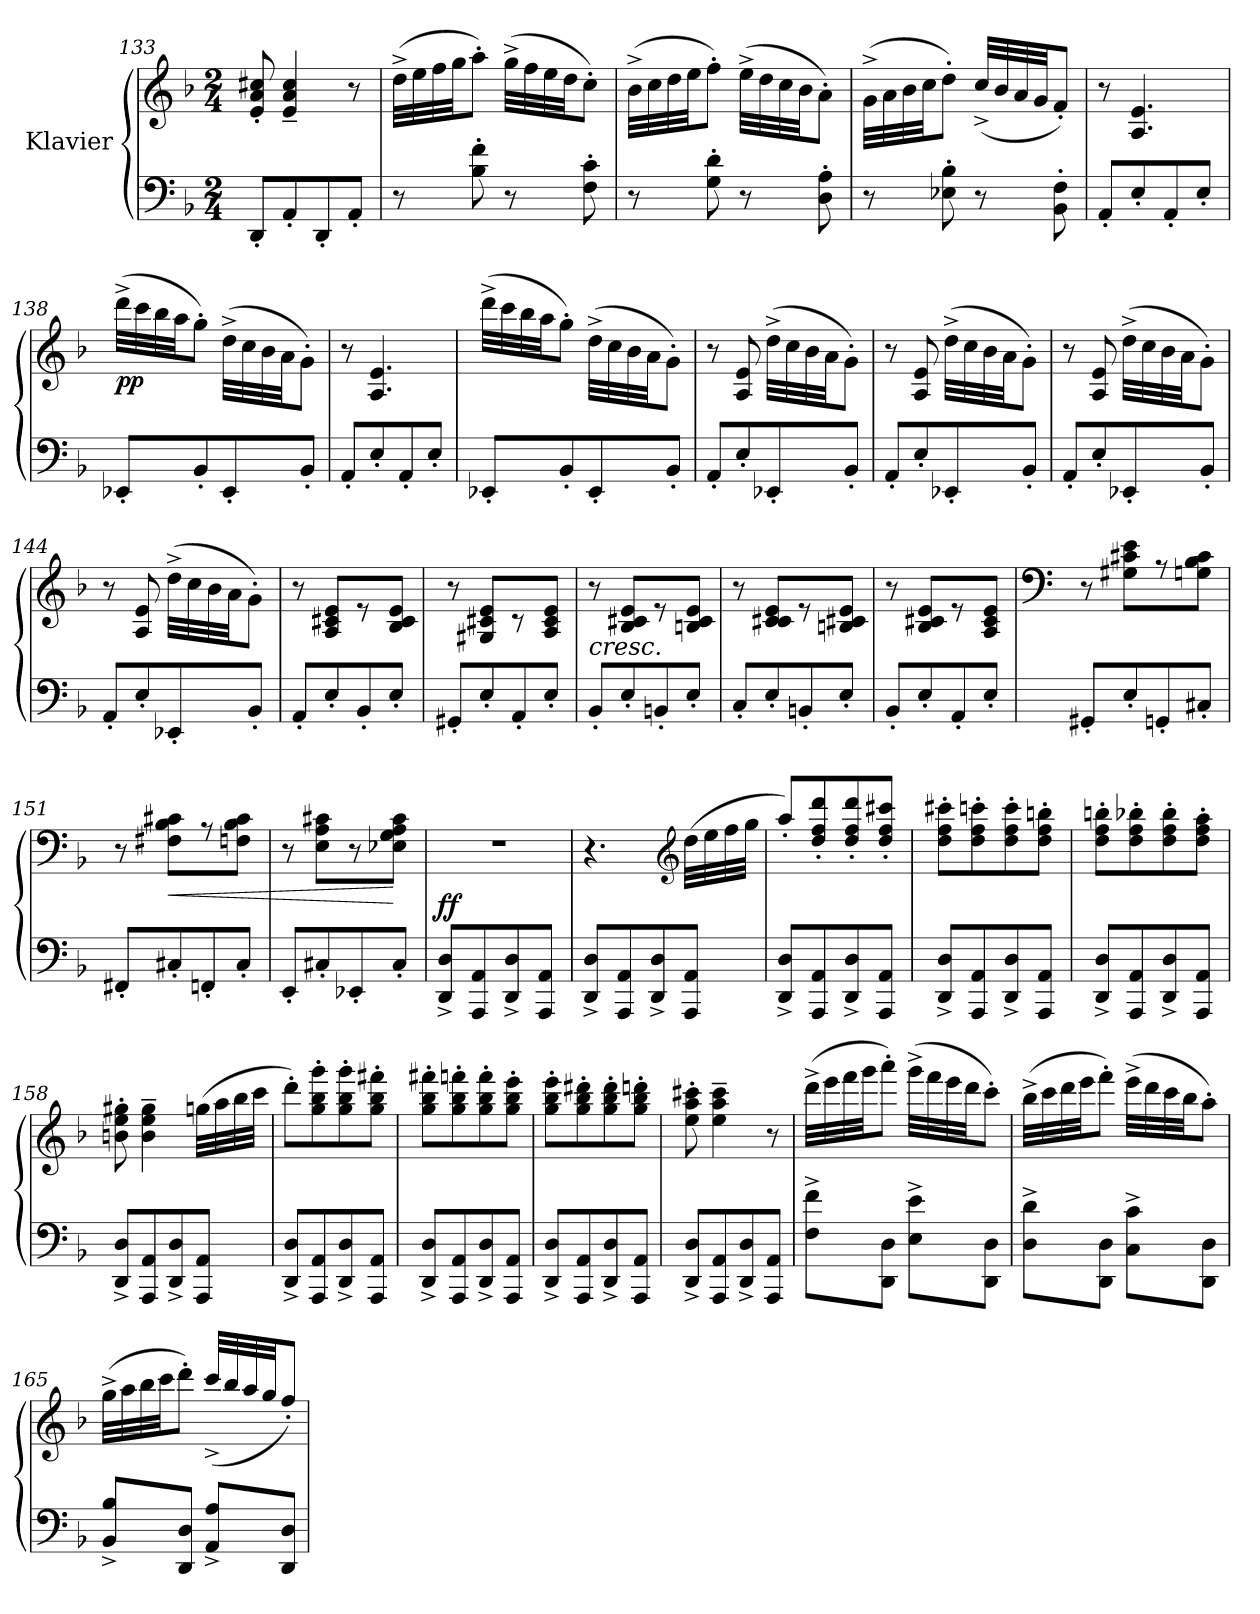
**kern	**kern	**dynam
*part1	*part1	*part1
*staff2	*staff1	*staff1/2
*I"Klavier	*	*
*clefF4	*clefG2	*
*k[b-]	*k[b-]	*
*M2/4	*M2/4	*
=133	=133	=133
8DD'/L	8e/' 8a/' 8cc#X/'	.
8AA'/	4e/~ 4a/~ 4cc#/~	.
8DD'/	.	.
8AA'/J	8r	.
=134	=134	=134
8r	(>32dd^\LLL	.
.	32ee\	.
.	32ff\	.
.	32gg\JJ	.
8B-\' 8f\'	8aa'\J)	.
8r	(>32gg^\LLL	.
.	32ff\	.
.	32ee\	.
.	32dd\JJ	.
8F\' 8c\'	8cc'\J)	.
!!LO:LB:g=z
=135	=135	=135
8r	(>32b-^\LLL	.
.	32cc\	.
.	32dd\	.
.	32ee\JJ	.
8G\' 8d\'	8ff'\J)	.
8r	(>32ee^\LLL	.
.	32dd\	.
.	32cc\	.
.	32b-\JJ	.
8D\' 8A\'	8a'\J)	.
=136	=136	=136
8r	(>32g^\LLL	.
.	32a\	.
.	32b-\	.
.	32cc\JJ	.
8E-X\' 8B-\'	8dd'\J)	.
8r	(<32cc^/LLL	.
.	32b-/	.
.	32a/	.
.	32g/JJ	.
8BB-\' 8F\'	8f'/J)	.
=137	=137	=137
8AA'/L	8r	.
8E'/	4.A/ 4.e/	.
8AA'/	.	.
8E'/J	.	.
=138	=138	=138
!	!	!LO:DY:b
8EE-X'/L	(>32ddd^\LLL	pp
.	32ccc\	.
.	32bb-\	.
.	32aa\JJ	.
8BB-'/	8gg'\J)	.
8EE-'/	(>32dd^\LLL	.
.	32cc\	.
.	32b-\	.
.	32a\JJ	.
8BB-'/J	8g'\J)	.
=139	=139	=139
8AA'/L	8r	.
8E'/	4.A/ 4.e/	.
8AA'/	.	.
8E'/J	.	.
!!LO:LB:g=z
=140	=140	=140
8EE-X'/L	(>32ddd^\LLL	.
.	32ccc\	.
.	32bb-\	.
.	32aa\JJ	.
8BB-'/	8gg'\J)	.
8EE-'/	(>32dd^\LLL	.
.	32cc\	.
.	32b-\	.
.	32a\JJ	.
8BB-'/J	8g'\J)	.
=141	=141	=141
8AA'/L	8r	.
8E'/	8A/ 8e/	.
8EE-X'/	(>32dd^\LLL	.
.	32cc\	.
.	32b-\	.
.	32a\JJ	.
8BB-'/J	8g'\J)	.
=142	=142	=142
8AA'/L	8r	.
8E'/	8A/ 8e/	.
8EE-X'/	(>32dd^\LLL	.
.	32cc\	.
.	32b-\	.
.	32a\JJ	.
8BB-'/J	8g'\J)	.
=143	=143	=143
8AA'/L	8r	.
8E'/	8A/ 8e/	.
8EE-X'/	(>32dd^\LLL	.
.	32cc\	.
.	32b-\	.
.	32a\JJ	.
8BB-'/J	8g'\J)	.
=144	=144	=144
8AA'/L	8r	.
8E'/	8A/ 8e/	.
8EE-X'/	(>32dd^\LLL	.
.	32cc\	.
.	32b-\	.
.	32a\JJ	.
8BB-'/J	8g'\J)	.
=145	=145	=145
8AA'/L	8r	.
8E'/	8A/ 8c#X/ 8e/L	.
8BB-'/	8r	.
8E'/J	8B-/ 8c#/ 8e/J	.
!!LO:PB:g=z
=146	=146	=146
8GG#X'/L	8r	.
8E'/	8G#X/ 8c#X/ 8e/L	.
8AA'/	8r	.
8E'/J	8A/ 8c#/ 8e/J	.
=147	=147	=147
!	!LO:TX:b:i:t=cresc.	!
8BB-'/L	8r	.
8E'/	8B-/ 8c#X/ 8e/L	.
8BBn'/	8r	.
8E'/J	8Bn/ 8c#/ 8e/J	.
=148	=148	=148
8C'/L	8r	.
8E'/	8c/ 8c#X/ 8e/L	.
8BBn'/	8r	.
8E'/J	8Bn/ 8c#X/ 8e/J	.
=149	=149	=149
8BB-i'/L	8r	.
8E'/	8B-i/ 8c#X/ 8e/L	.
8AA'/	8r	.
8E'/J	8A/ 8c#/ 8e/J	.
=150	=150	=150
*	*clefF4	*
8GG#X'/L	8r	.
8E'/	8G#X\ 8c#X\ 8e\L	.
8GGn'/	8r	.
8C#X'/J	8Gn\ 8B-i\ 8c#\J	.
=151	=151	=151
8FF#X'/L	8r	.
!	!	!LO:HP:b
8C#X'/	8F#X\ 8B-\ 8c#X\L	<
8FFn'/	8r	.
8C#'/J	8Fn\ 8B-\ 8c#\J	.
=152	=152	=152
8EE'/L	8r	.
8C#X'/	8E\ 8A\ 8c#X\L	.
8EE-X'/	8r	.
8C#'/J	8E-X\ 8G\ 8A\ 8c#\J	[
!!LO:LB:g=z
=153	=153	=153
!	!	!LO:DY:a=2
8DD/^ 8D/^L	2r	ff
8AAA/ 8AA/	.	.
8DD/^ 8D/^	.	.
8AAA/ 8AA/J	.	.
=154	=154	=154
8DD/^ 8D/^L	4.r	.
8AAA/ 8AA/	.	.
8DD/^ 8D/^	.	.
*	*clefG2	*
8AAA/ 8AA/J	(>32dd\LLL	.
.	32ee\	.
.	32ff\	.
.	32gg\JJJ	.
=155	=155	=155
8DD/^ 8D/^L	8aa'/L)	.
8AAA/ 8AA/	8dd/' 8ff/' 8ddd/'	.
8DD/^ 8D/^	8dd/' 8ff/' 8ddd/'	.
8AAA/ 8AA/J	8dd/' 8ff/' 8ccc#X/'J	.
=156	=156	=156
8DD/^ 8D/^L	8dd\' 8ff\' 8ccc#X\'L	.
8AAA/ 8AA/	8dd\' 8ff\' 8cccn\'	.
8DD/^ 8D/^	8dd\' 8ff\' 8ccc\'	.
8AAA/ 8AA/J	8dd\' 8ff\' 8bbn\'J	.
=157	=157	=157
8DD/^ 8D/^L	8dd\' 8ff\' 8bbn\'L	.
8AAA/ 8AA/	8dd\' 8ff\' 8bb-X\'	.
8DD/^ 8D/^	8dd\' 8ff\' 8bb-\'	.
8AAA/ 8AA/J	8dd\' 8ff\' 8aa\'J	.
=158	=158	=158
8DD/^ 8D/^L	8bn\' 8ee\' 8gg#X\'	.
8AAA/ 8AA/	4b\~ 4ee\~ 4gg#\~	.
8DD/^ 8D/^	.	.
8AAA/ 8AA/J	(>32ggn\LLL	.
.	32aa\	.
.	32bb-\	.
.	32ccc\JJJ	.
!!LO:LB:g=z
=159	=159	=159
8DD/^ 8D/^L	8ddd'\L)	.
8AAA/ 8AA/	8gg\' 8bb-\' 8ggg\'	.
8DD/^ 8D/^	8gg\' 8bb-\' 8ggg\'	.
8AAA/ 8AA/J	8gg\' 8bb-\' 8fff#X\'J	.
=160	=160	=160
8DD/^ 8D/^L	8gg\' 8bb-\' 8fff#X\'L	.
8AAA/ 8AA/	8gg\' 8bb-\' 8fffn\'	.
8DD/^ 8D/^	8gg\' 8bb-\' 8fff\'	.
8AAA/ 8AA/J	8gg\' 8bb-\' 8eee\'J	.
=161	=161	=161
8DD/^ 8D/^L	8gg\' 8bb-\' 8eee\'L	.
8AAA/ 8AA/	8gg\' 8bb-\' 8ddd#X\'	.
8DD/^ 8D/^	8gg\' 8bb-\' 8ddd#\'	.
8AAA/ 8AA/J	8gg\' 8bb-\' 8dddn\'J	.
=162	=162	=162
8DD/^ 8D/^L	8ee\' 8aa\' 8ccc#X\'	.
8AAA/ 8AA/	4ee\~ 4aa\~ 4ccc#\~	.
8DD/^ 8D/^	.	.
8AAA/ 8AA/J	8r	.
=163	=163	=163
8F\^ 8f\^L	(>32ddd^\LLL	.
.	32eee\	.
.	32fff\	.
.	32ggg\JJ	.
8DD\ 8D\J	8aaa'\J)	.
8E\^ 8e\^L	(>32ggg^\LLL	.
.	32fff\	.
.	32eee\	.
.	32ddd\JJ	.
8DD\ 8D\J	8ccc'\J)	.
=164	=164	=164
8D\^ 8d\^L	(>32bb-^\LLL	.
.	32ccc\	.
.	32ddd\	.
.	32eee\JJ	.
8DD\ 8D\J	8fff'\J)	.
8C\^ 8c\^L	(>32eee^\LLL	.
.	32ddd\	.
.	32ccc\	.
.	32bb-\JJ	.
8DD\ 8D\J	8aa'\J)	.
!!LO:LB:g=z
=165	=165	=165
8BB-/^ 8B-/^L	(>32gg^\LLL	.
.	32aa\	.
.	32bb-\	.
.	32ccc\JJ	.
8DD/ 8D/J	8ddd'\J)	.
8AA/^ 8A/^L	(<32ccc^/LLL	.
.	32bb-/	.
.	32aa/	.
.	32gg/JJ	.
8DD/ 8D/J	8ff'/J)	.
=	=	=
*-	*-	*-
